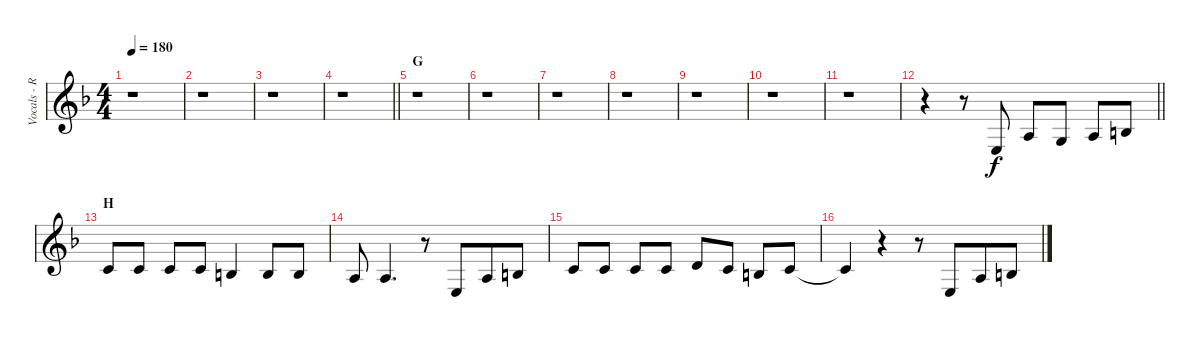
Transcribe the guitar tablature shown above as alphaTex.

\track ("Vocals - Ruki" "Vocals - R") {instrument lead6voice}
\staff {score}
\tuning (B3 Gb3 D3 A2 E2 B1) {hide}
\ts (4 4)
\tempo 180
\clef g2
\ks f
r.1{dy f} |
r.1 |
r.1 |
\barLineRight lightlight
r.1 |
\section ("" "G")
r.1 |
r.1 |
r.1 |
r.1 |
r.1 |
r.1 |
r.1 |
\barLineRight lightlight
r.4 r.8 2.3.8 3.2.8 1.2.8 3.2.8 0.1.8 |
\section ("" "H")
1.1.8 1.1.8 1.1.8 1.1.8 0.1.4 0.1.8 0.1.8 |
3.2.8 3.2.4{d} r.8 2.3.8{beam merge} 3.2.8 0.1.8 |
1.1.8 1.1.8 1.1.8 1.1.8 3.1.8 1.1.8 0.1.8 1.1.8 |
1.1{t}.4 r.4 r.8 2.3.8{beam merge} 3.2.8 0.1.8
